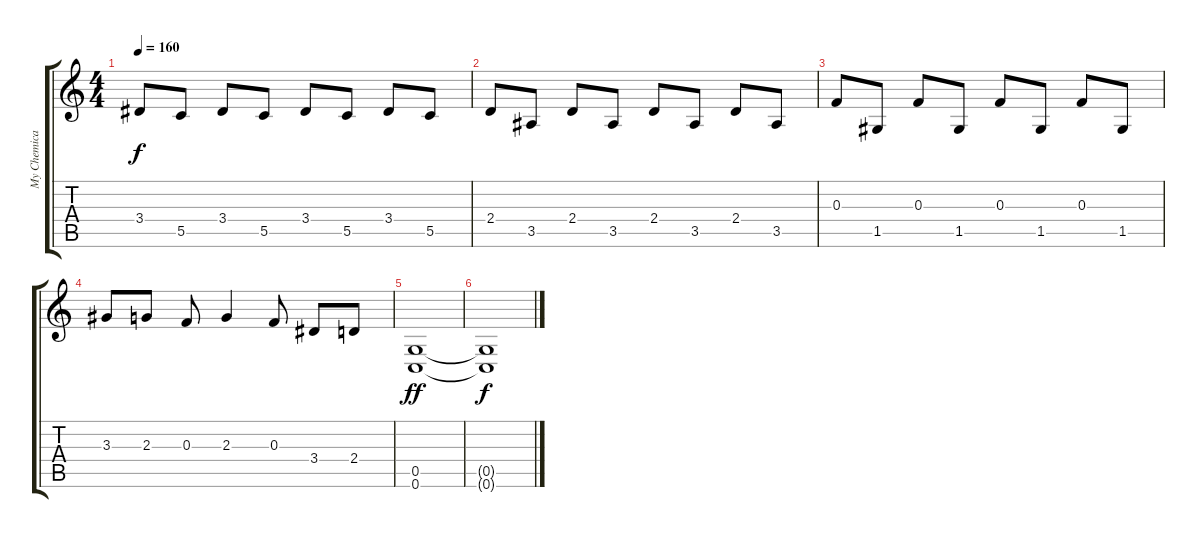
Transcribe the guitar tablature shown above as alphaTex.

\track ("My Chemical Kevin" "My Chemica") {instrument overdrivenguitar}
\staff {score tabs}
\tuning (D4 A3 F3 C3 G2 C2) {hide}
\ts (4 4)
\tempo 160
\clef g2
\ks c
3.4.8{dy f} 5.5.8 3.4.8 5.5.8 3.4.8 5.5.8 3.4.8 5.5.8 |
2.4.8 3.5.8 2.4.8 3.5.8 2.4.8 3.5.8 2.4.8 3.5.8 |
0.3.8 1.5.8 0.3.8 1.5.8 0.3.8 1.5.8 0.3.8 1.5.8 |
3.3.8 2.3.8 0.3.8 2.3.4 0.3.8 3.4.8 2.4.8 |
(0.5 0.6).1{dy ff} |
(0.5{t} 0.6{t}).1{dy f}
